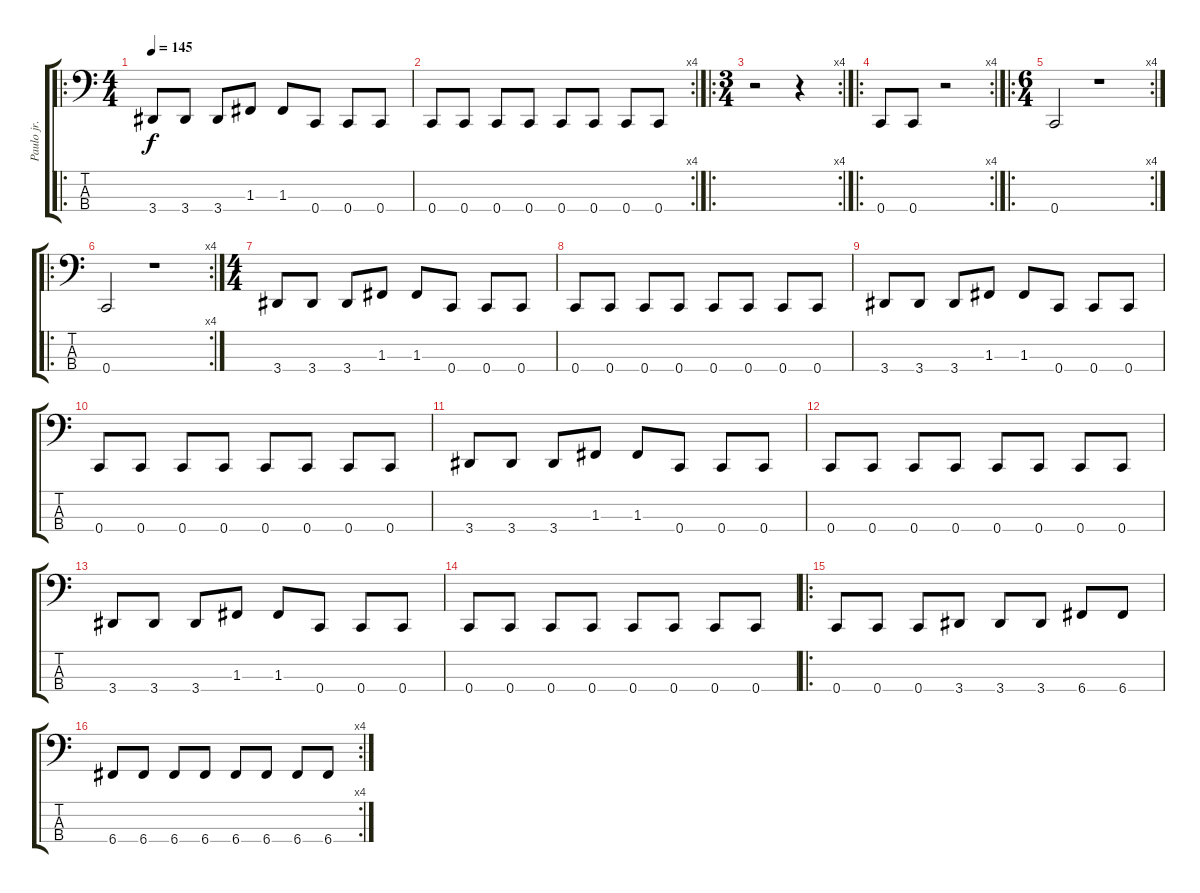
\track ("Paulo jr." "Paulo jr.") {instrument electricbasspick}
\staff {score tabs}
\tuning (Eb2 Bb1 F1 C1) {hide}
\ro
\ts (4 4)
\tempo 145
\clef f4
\ks c
3.4.8{dy f} 3.4.8 3.4.8 1.3.8 1.3.8 0.4.8 0.4.8 0.4.8 |
\rc 4
0.4.8 0.4.8 0.4.8 0.4.8 0.4.8 0.4.8 0.4.8 0.4.8 |
\ro
\rc 4
\ts (3 4)
r.2 r.4 |
\ro
\rc 4
0.4.8 0.4.8 r.2 |
\ro
\rc 4
\ts (6 4)
0.4.2 r.1 |
\ro
\rc 4
0.4.2 r.1 |
\ts (4 4)
3.4.8 3.4.8 3.4.8 1.3.8 1.3.8 0.4.8 0.4.8 0.4.8 |
0.4.8 0.4.8 0.4.8 0.4.8 0.4.8 0.4.8 0.4.8 0.4.8 |
3.4.8 3.4.8 3.4.8 1.3.8 1.3.8 0.4.8 0.4.8 0.4.8 |
0.4.8 0.4.8 0.4.8 0.4.8 0.4.8 0.4.8 0.4.8 0.4.8 |
3.4.8 3.4.8 3.4.8 1.3.8 1.3.8 0.4.8 0.4.8 0.4.8 |
0.4.8 0.4.8 0.4.8 0.4.8 0.4.8 0.4.8 0.4.8 0.4.8 |
3.4.8 3.4.8 3.4.8 1.3.8 1.3.8 0.4.8 0.4.8 0.4.8 |
0.4.8 0.4.8 0.4.8 0.4.8 0.4.8 0.4.8 0.4.8 0.4.8 |
\ro
0.4.8 0.4.8 0.4.8 3.4.8 3.4.8 3.4.8 6.4.8 6.4.8 |
\rc 4
6.4.8 6.4.8 6.4.8 6.4.8 6.4.8 6.4.8 6.4.8 6.4.8
